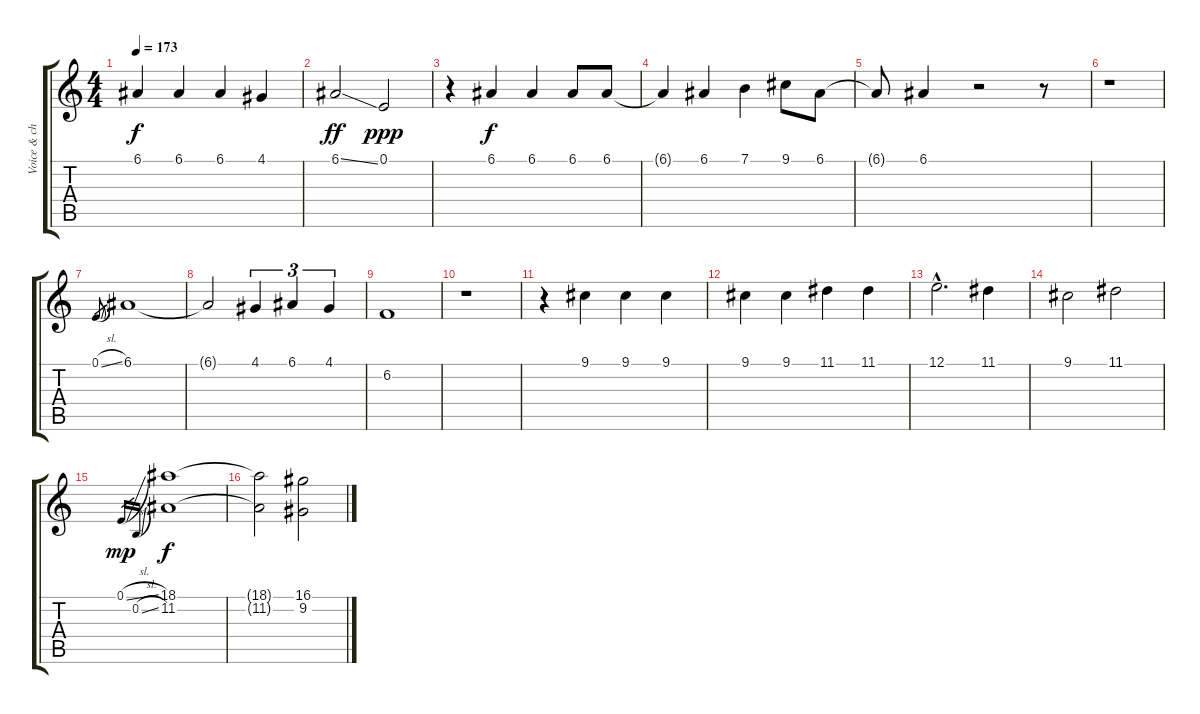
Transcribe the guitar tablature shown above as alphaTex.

\track ("Voice & choirs" "Voice & ch") {instrument lead5charang}
\staff {score tabs}
\tuning (E4 B3 G3 D3 A2 E2) {hide}
\ts (4 4)
\tempo 173
\clef g2
\ks c
6.1.4{dy f} 6.1.4 6.1.4 4.1.4 |
6.1{ss}.2{dy ff} 0.1.2{dy ppp volume 0} |
r.4{volume 16} 6.1.4{dy f} 6.1.4 6.1.8 6.1.8 |
6.1{t}.4 6.1.4 7.1.4 9.1.8 6.1.8 |
6.1{t}.8 6.1.4 r.2 r.8 |
r.1 |
0.1{sl}.8{gr} 6.1.1{instrument violin} |
6.1{t}.2 4.1.4{tu (3 2)} 6.1.4{tu (3 2)} 4.1.4{tu (3 2)} |
6.2.1 |
r.1 |
r.4 9.1.4{instrument choiraahs} 9.1.4 9.1.4 |
9.1.4 9.1.4 11.1.4 11.1.4 |
12.1{hac}.2{d} 11.1.4 |
9.1.2 11.1.2 |
0.1{sl}.16{gr dy mp} 0.2{sl}.16{gr} (18.1 11.2).1{dy f} |
(18.1{t} 11.2{t}).2 (16.1 9.2).2
